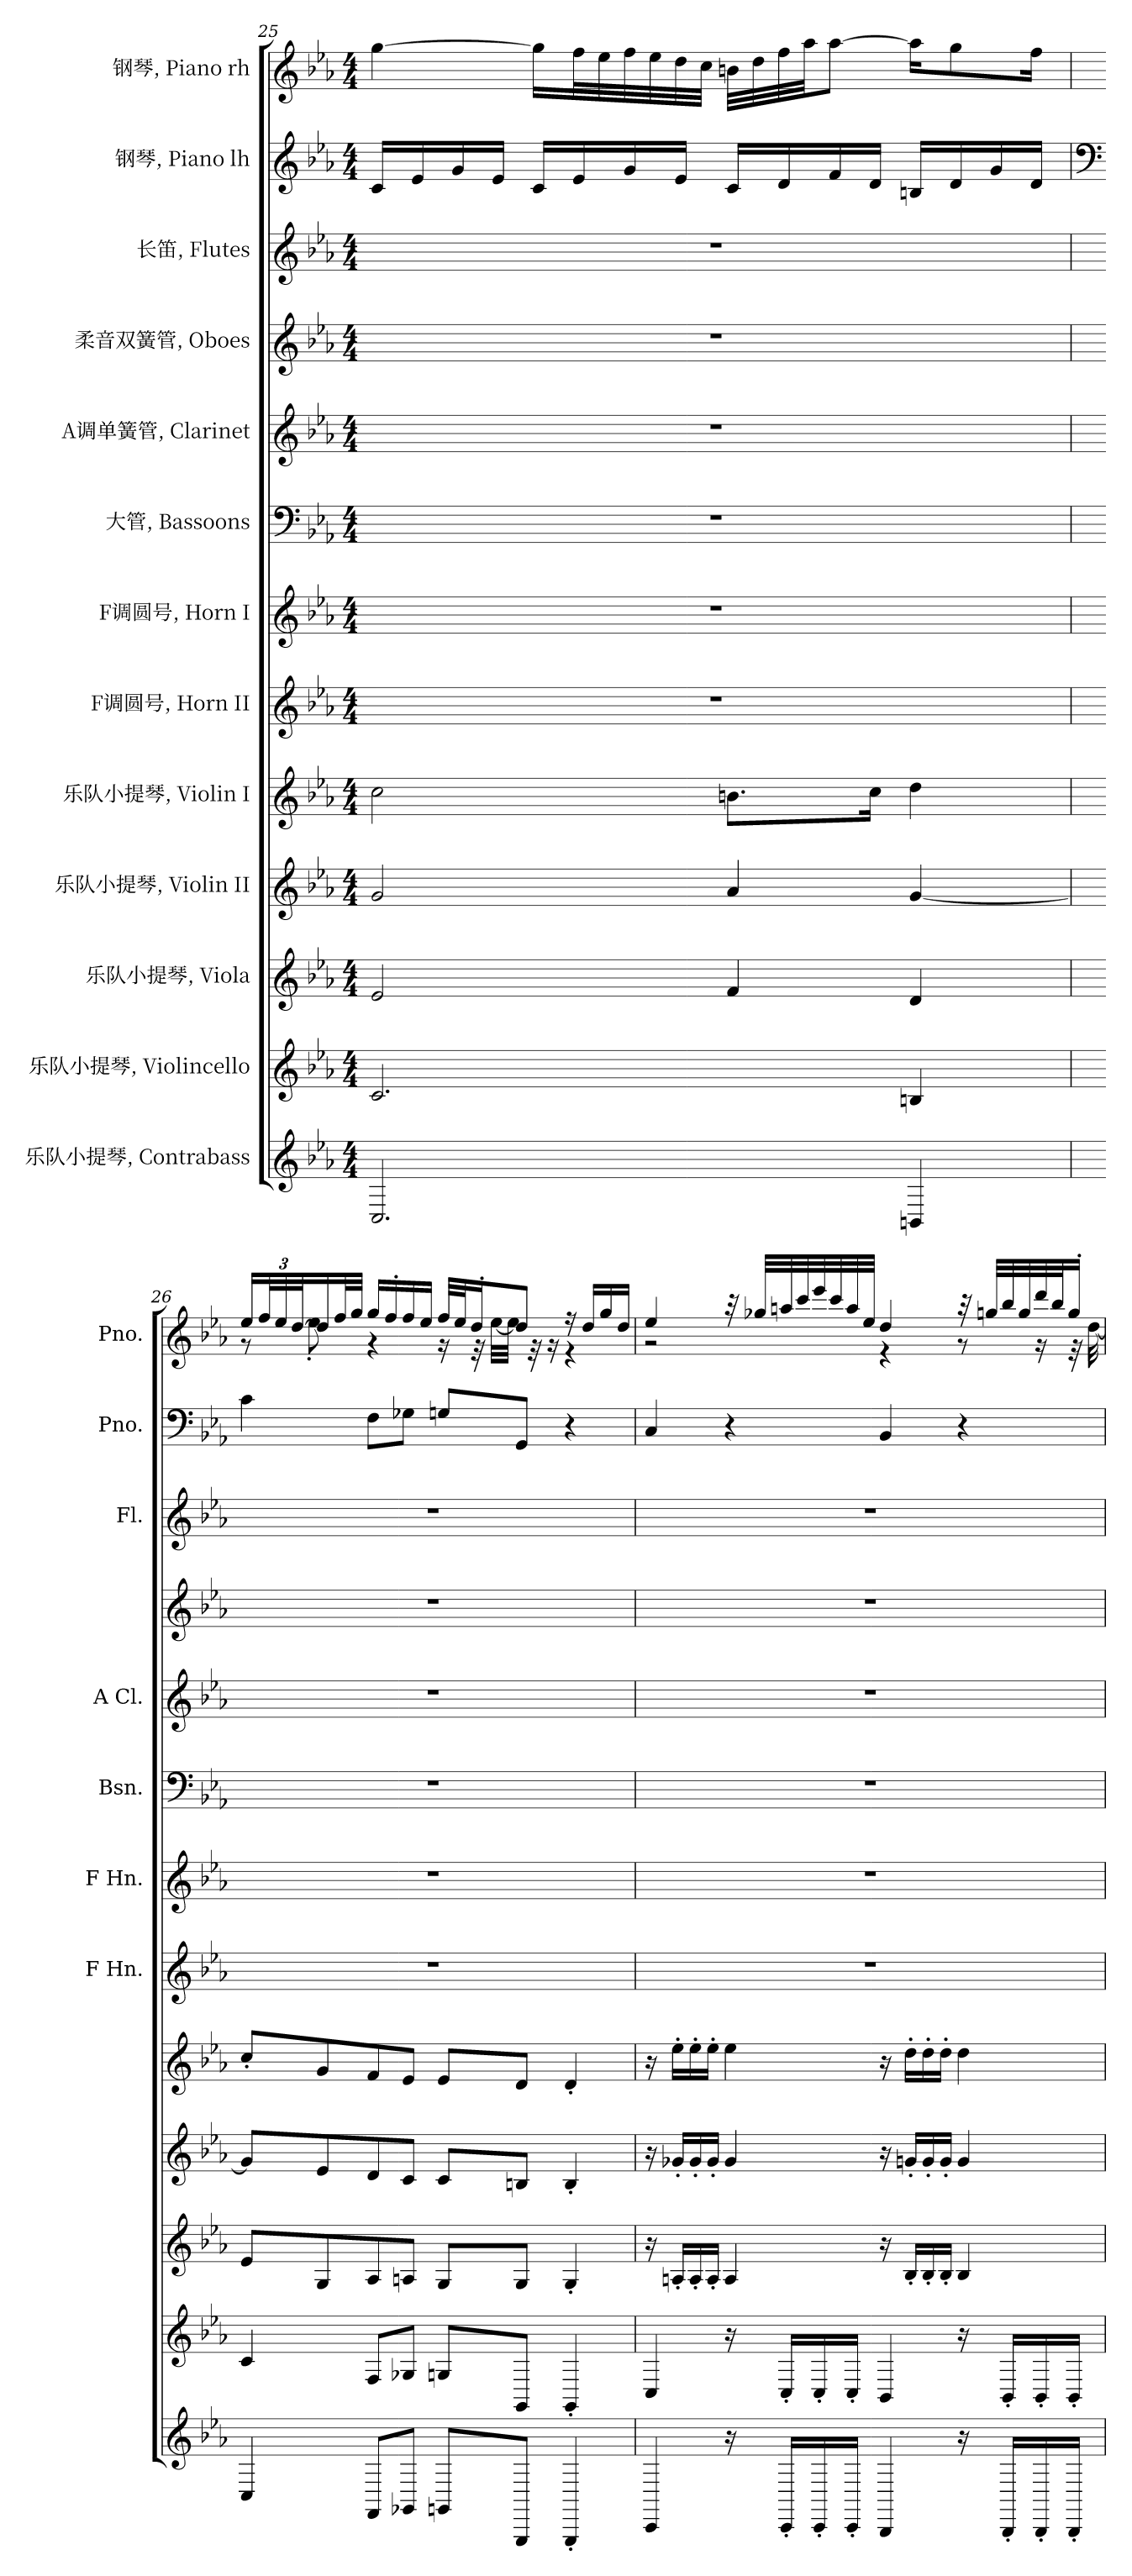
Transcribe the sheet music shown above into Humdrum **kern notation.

**kern	**kern	**kern	**kern	**kern	**kern	**kern	**kern	**kern	**kern	**kern	**kern	**kern
*part13	*part12	*part11	*part10	*part9	*part8	*part7	*part6	*part5	*part4	*part3	*part2	*part1
*staff13	*staff12	*staff11	*staff10	*staff9	*staff8	*staff7	*staff6	*staff5	*staff4	*staff3	*staff2	*staff1
*I"乐队小提琴, Contrabass	*I"乐队小提琴, Violincello	*I"乐队小提琴, Viola	*I"乐队小提琴, Violin II	*I"乐队小提琴, Violin I	*I"F调圆号, Horn II	*I"F调圆号, Horn I	*I"大管, Bassoons	*I"A调单簧管, Clarinet	*I"柔音双簧管, Oboes	*I"长笛, Flutes	*I"钢琴, Piano lh	*I"钢琴, Piano rh
*	*	*	*	*	*I'F Hn.	*I'F Hn.	*I'Bsn.	*I'A Cl.	*	*I'Fl.	*I'Pno.	*I'Pno.
!!LO:PB:g=z
*clefG2	*clefG2	*clefG2	*clefG2	*clefG2	*clefG2	*clefG2	*clefF4	*clefG2	*clefG2	*clefG2	*clefG2	*clefG2
*	*	*	*	*	*ITrd4c7	*ITrd4c7	*	*ITrd2c3	*ITrd2c3	*	*	*
*k[b-e-a-]	*k[b-e-a-]	*k[b-e-a-]	*k[b-e-a-]	*k[b-e-a-]	*k[b-e-a-d-]	*k[b-e-a-d-]	*k[b-e-a-]	*k[]	*k[]	*k[b-e-a-]	*k[b-e-a-]	*k[b-e-a-]
*M4/4	*M4/4	*M4/4	*M4/4	*M4/4	*M4/4	*M4/4	*M4/4	*M4/4	*M4/4	*M4/4	*M4/4	*M4/4
=25	=25	=25	=25	=25	=25	=25	=25	=25	=25	=25	=25	=25
2.C/	2.c/	2e-/	2g/	2cc\	1r	1r	1r	1r	1r	1r	16c/LL	[4gg\
.	.	.	.	.	.	.	.	.	.	.	16e-/	.
.	.	.	.	.	.	.	.	.	.	.	16g/	.
.	.	.	.	.	.	.	.	.	.	.	16e-/JJ	.
.	.	.	.	.	.	.	.	.	.	.	16c/LL	16gg\LL]
.	.	.	.	.	.	.	.	.	.	.	16e-/	32ff\L
.	.	.	.	.	.	.	.	.	.	.	.	32ee-\
.	.	.	.	.	.	.	.	.	.	.	16g/	32ff\
.	.	.	.	.	.	.	.	.	.	.	.	32ee-\
.	.	.	.	.	.	.	.	.	.	.	16e-/JJ	32dd\
.	.	.	.	.	.	.	.	.	.	.	.	32cc\JJJ
.	.	4f/	4a-/	8.bn\L	.	.	.	.	.	.	16c/LL	32bn\LLL
.	.	.	.	.	.	.	.	.	.	.	.	32dd\
.	.	.	.	.	.	.	.	.	.	.	16d/	32ff\
.	.	.	.	.	.	.	.	.	.	.	.	32aa-\JJ
.	.	.	.	.	.	.	.	.	.	.	16f/	[8aa-\J
.	.	.	.	16cc\Jk	.	.	.	.	.	.	16d/JJ	.
4BBn/	4Bn/	4d/	[4g/	4dd\	.	.	.	.	.	.	16Bn/LL	16aa-\KL]
.	.	.	.	.	.	.	.	.	.	.	16d/	8gg\
.	.	.	.	.	.	.	.	.	.	.	16g/	.
.	.	.	.	.	.	.	.	.	.	.	16d/JJ	16ff\Jk
!!LO:PB:g=z
=26	=26	=26	=26	=26	=26	=26	=26	=26	=26	=26	=26	=26
*	*	*	*	*	*	*	*	*	*	*	*clefF4	*
*	*	*	*	*	*	*	*	*	*	*	*	*^
4C/	4c/	8e-/L	8g/L]	8cc'/L	1r	1r	1r	1r	1r	1r	4c\	16ee-/LL	8r
*	*	*	*	*	*	*	*	*	*	*	*	*Xbrackettup	*
.	.	.	.	.	.	.	.	.	.	.	.	48ff/L	.
.	.	.	.	.	.	.	.	.	.	.	.	48ee-/	.
.	.	.	.	.	.	.	.	.	.	.	.	[48dd/J	.
.	.	8G/	8e-/	8g/	.	.	.	.	.	.	.	16dd/]	8ee-'\
.	.	.	.	.	.	.	.	.	.	.	.	32ff/L	.
.	.	.	.	.	.	.	.	.	.	.	.	32gg/JJJ	.
8FF/L	8F/L	8A-/	8d/	8f/	.	.	.	.	.	.	8F\L	16gg/LL	4r
.	.	.	.	.	.	.	.	.	.	.	.	16ff'/	.
8GG-X/J	8G-X/J	8An/J	8c/J	8e-/J	.	.	.	.	.	.	8G-X\J	16ff/	.
.	.	.	.	.	.	.	.	.	.	.	.	16ee-/JJ	.
8GGn/L	8Gn/L	8G/L	8c/L	8e-/L	.	.	.	.	.	.	8Gn/L	32ff/LLL	16r
.	.	.	.	.	.	.	.	.	.	.	.	32ee-/J	.
.	.	.	.	.	.	.	.	.	.	.	.	16dd'/J	32r
.	.	.	.	.	.	.	.	.	.	.	.	.	[32ee-\LLL
8GGG/J	8GG/J	8G/J	8Bn/J	8d/J	.	.	.	.	.	.	8GG/J	8dd/J	32ee-\JJJ]
.	.	.	.	.	.	.	.	.	.	.	.	.	32r
.	.	.	.	.	.	.	.	.	.	.	.	.	16r
4GGG'/	4GG'/	4G'/	4B'/	4d'/	.	.	.	.	.	.	4r	16r	4r
.	.	.	.	.	.	.	.	.	.	.	.	16dd/LL	.
.	.	.	.	.	.	.	.	.	.	.	.	16gg/	.
.	.	.	.	.	.	.	.	.	.	.	.	16dd/JJ	.
!!LO:PB:g=z	!!
=27	=27	=27	=27	=27	=27	=27	=27	=27	=27	=27	=27	=27	=27
4CC/	4C/	16r	16r	16r	1r	1r	1r	1r	1r	1r	4C/	4ee-/	2r
.	.	16An'/LL	16g-X'/LL	16ee-'\LL	.	.	.	.	.	.	.	.	.
.	.	16A'/	16g-'/	16ee-'\	.	.	.	.	.	.	.	.	.
.	.	16A'/JJ	16g-'/JJ	16ee-'\JJ	.	.	.	.	.	.	.	.	.
16r	16r	4A/	4g-/	4ee-\	.	.	.	.	.	.	4r	32r	.
.	.	.	.	.	.	.	.	.	.	.	.	32gg-X/LLL	.
16CC'/LL	16C'/LL	.	.	.	.	.	.	.	.	.	.	32aan/	.
.	.	.	.	.	.	.	.	.	.	.	.	32ccc/	.
16CC'/	16C'/	.	.	.	.	.	.	.	.	.	.	32eee-/	.
.	.	.	.	.	.	.	.	.	.	.	.	32ccc/	.
16CC'/JJ	16C'/JJ	.	.	.	.	.	.	.	.	.	.	32aa/	.
.	.	.	.	.	.	.	.	.	.	.	.	32ee-/JJJ	.
4BBB-/	4BB-/	16r	16r	16r	.	.	.	.	.	.	4BB-/	4dd/	4r
.	.	16B-'/LL	16gn'/LL	16dd'\LL	.	.	.	.	.	.	.	.	.
.	.	16B-'/	16g'/	16dd'\	.	.	.	.	.	.	.	.	.
.	.	16B-'/JJ	16g'/JJ	16dd'\JJ	.	.	.	.	.	.	.	.	.
16r	16r	4B-/	4g/	4dd\	.	.	.	.	.	.	4r	32r	8r
.	.	.	.	.	.	.	.	.	.	.	.	32ggn/LLL	.
16BBB-'/LL	16BB-'/LL	.	.	.	.	.	.	.	.	.	.	32bb-/	.
.	.	.	.	.	.	.	.	.	.	.	.	32gg/	.
16BBB-'/	16BB-'/	.	.	.	.	.	.	.	.	.	.	32ddd/	16r
.	.	.	.	.	.	.	.	.	.	.	.	32bb-/J	.
16BBB-'/JJ	16BB-'/JJ	.	.	.	.	.	.	.	.	.	.	16gg'/JJ	32r
.	.	.	.	.	.	.	.	.	.	.	.	.	[32dd\
*	*	*	*	*	*	*	*	*	*	*	*	*v	*v
=	=	=	=	=	=	=	=	=	=	=	=	=
*-	*-	*-	*-	*-	*-	*-	*-	*-	*-	*-	*-	*-
